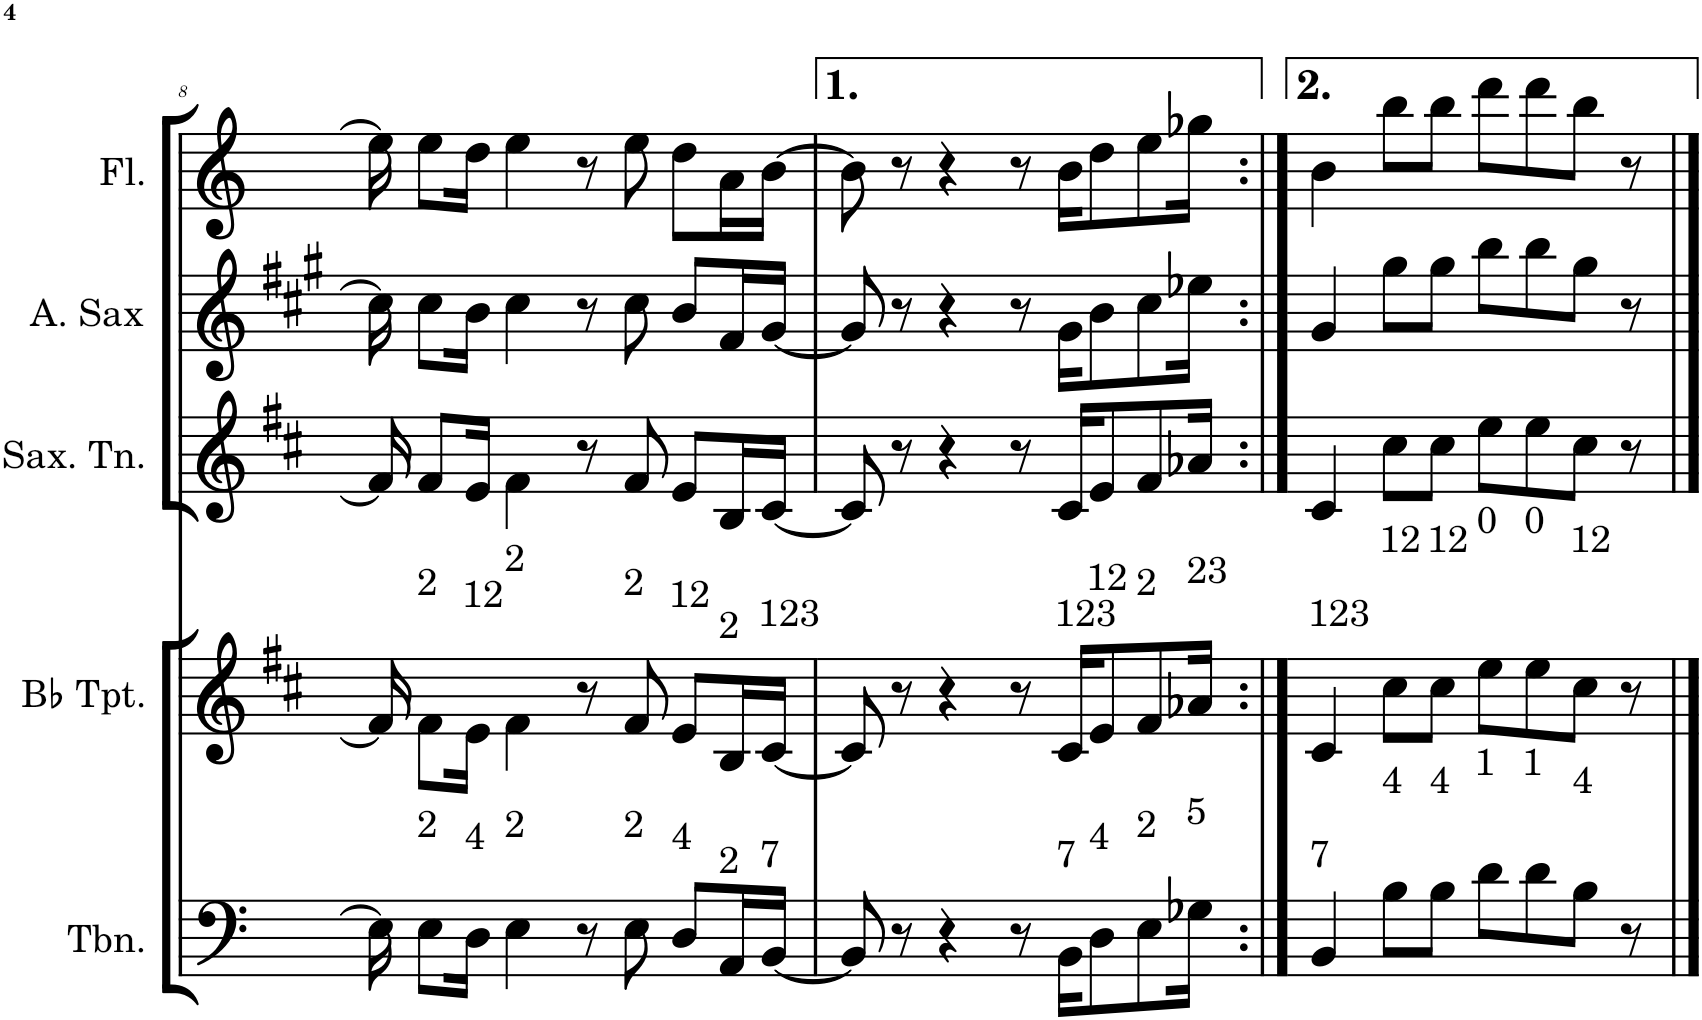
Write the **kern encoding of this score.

**kern	**kern	**kern	**kern	**kern
*part5	*part4	*part3	*part2	*part1
*staff5	*staff4	*staff3	*staff2	*staff1
*I"Trombone	*I"Bb Trumpet	*I"Saxofone Tenor	*I"Saxofone Alto	*I"Flauta Transversal
*I'Tbn.	*I'Bb Tpt.	*I'Sax. Tn.	*	*I'Fl.
!!LO:PB:g=z
*clefF4	*clefG2	*clefG2	*clefG2	*clefG2
*	*Trd1c2	*Trd8c14	*Trd5c9	*
*k[]	*k[f#c#]	*k[f#c#]	*k[f#c#g#]	*k[]
*M4/4	*M4/4	*M4/4	*M4/4	*M4/4
=8	=8	=8	=8	=8
16E\]	16f#/]	16f#/]	16cc#\]	16ee\]
!	!LO:TX:a:t=2	!	!	!
!LO:TX:a:t=2	!	!	!	!
8E\L	8f#\L	8f#/L	8cc#\L	8ee\L
!	!LO:TX:a:t=12	!	!	!
!LO:TX:a:t=4	!	!	!	!
16D\Jk	16e\Jk	16e/Jk	16b\Jk	16dd\Jk
!	!LO:TX:a:t=2	!	!	!
!LO:TX:a:t=2	!	!	!	!
4E\	4f#\	4f#\	4cc#\	4ee\
8r	8r	8r	8r	8r
!	!LO:TX:a:t=2	!	!	!
!LO:TX:a:t=2	!	!	!	!
8E\	8f#/	8f#/	8cc#\	8ee\
!	!LO:TX:a:t=12	!	!	!
!LO:TX:a:t=4	!	!	!	!
8D/L	8e/L	8e/L	8b/L	8dd\L
!	!LO:TX:a:t=2	!	!	!
!LO:TX:a:t=2	!	!	!	!
16AA/L	16B/L	16B/L	16f#/L	16a\L
!	!LO:TX:a:t=123	!	!	!
!LO:TX:a:t=7	!	!	!	!
[16BB/JJ	[16c#/JJ	[16c#/JJ	[16g#/JJ	[16b\JJ
=9	=9	=9	=9	=9
8BB/]	8c#/]	8c#/]	8g#/]	8b\]
8r	8r	8r	8r	8r
4r	4r	4r	4r	4r
8r	8r	8r	8r	8r
!	!LO:TX:a:t=123	!	!	!
!LO:TX:a:t=7	!	!	!	!
16BB\KL	16c#/KL	16c#/KL	16g#\KL	16b\KL
!	!LO:TX:a:t=12	!	!	!
!LO:TX:a:t=4	!	!	!	!
8D\	8e/	8e/	8b\	8dd\
!	!LO:TX:a:t=2	!	!	!
!LO:TX:a:t=2	!	!	!	!
8E\	8f#/	8f#/	8cc#\	8ee\
!	!LO:TX:a:t=23	!	!	!
!LO:TX:a:t=5	!	!	!	!
16G-X\Jk	16a-X/Jk	16a-X/Jk	16ee-X\Jk	16gg-X\Jk
=10:|!	=10:|!	=10:|!	=10:|!	=10:|!
!	!LO:TX:a:t=123	!	!	!
!LO:TX:a:t=7	!	!	!	!
4BB/	4c#/	4c#/	4g#/	4b\
!	!LO:TX:a:t=12	!	!	!
!LO:TX:a:t=4	!	!	!	!
8B\L	8cc#\L	8cc#\L	8gg#\L	8bb\L
!	!LO:TX:a:t=12	!	!	!
!LO:TX:a:t=4	!	!	!	!
8B\J	8cc#\J	8cc#\J	8gg#\J	8bb\J
!	!LO:TX:a:t=0	!	!	!
!LO:TX:a:t=1	!	!	!	!
8d\L	8ee\L	8ee\L	8bb\L	8ddd\L
!	!LO:TX:a:t=0	!	!	!
!LO:TX:a:t=1	!	!	!	!
8d\	8ee\	8ee\	8bb\	8ddd\
!	!LO:TX:a:t=12	!	!	!
!LO:TX:a:t=4	!	!	!	!
8B\J	8cc#\J	8cc#\J	8gg#\J	8bb\J
8r	8r	8r	8r	8r
==	==	==	==	==
*-	*-	*-	*-	*-
